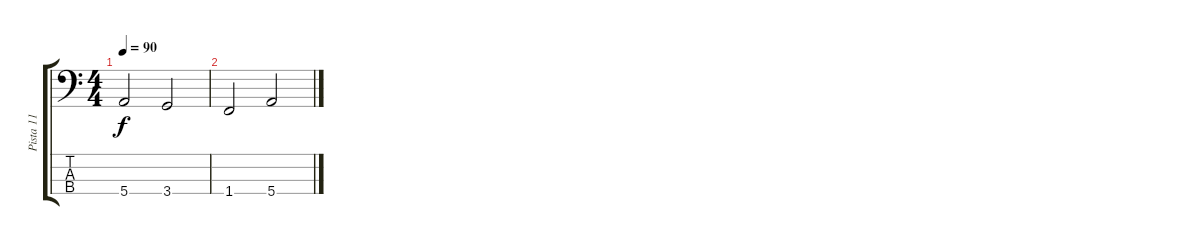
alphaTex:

\track ("Pista 11" "Pista 11") {instrument electricbassfinger}
\staff {score tabs}
\tuning (G2 D2 A1 E1) {hide}
\ts (4 4)
\tempo 90
\clef f4
\ks c
5.4.2{dy f} 3.4.2 |
1.4.2 5.4.2
